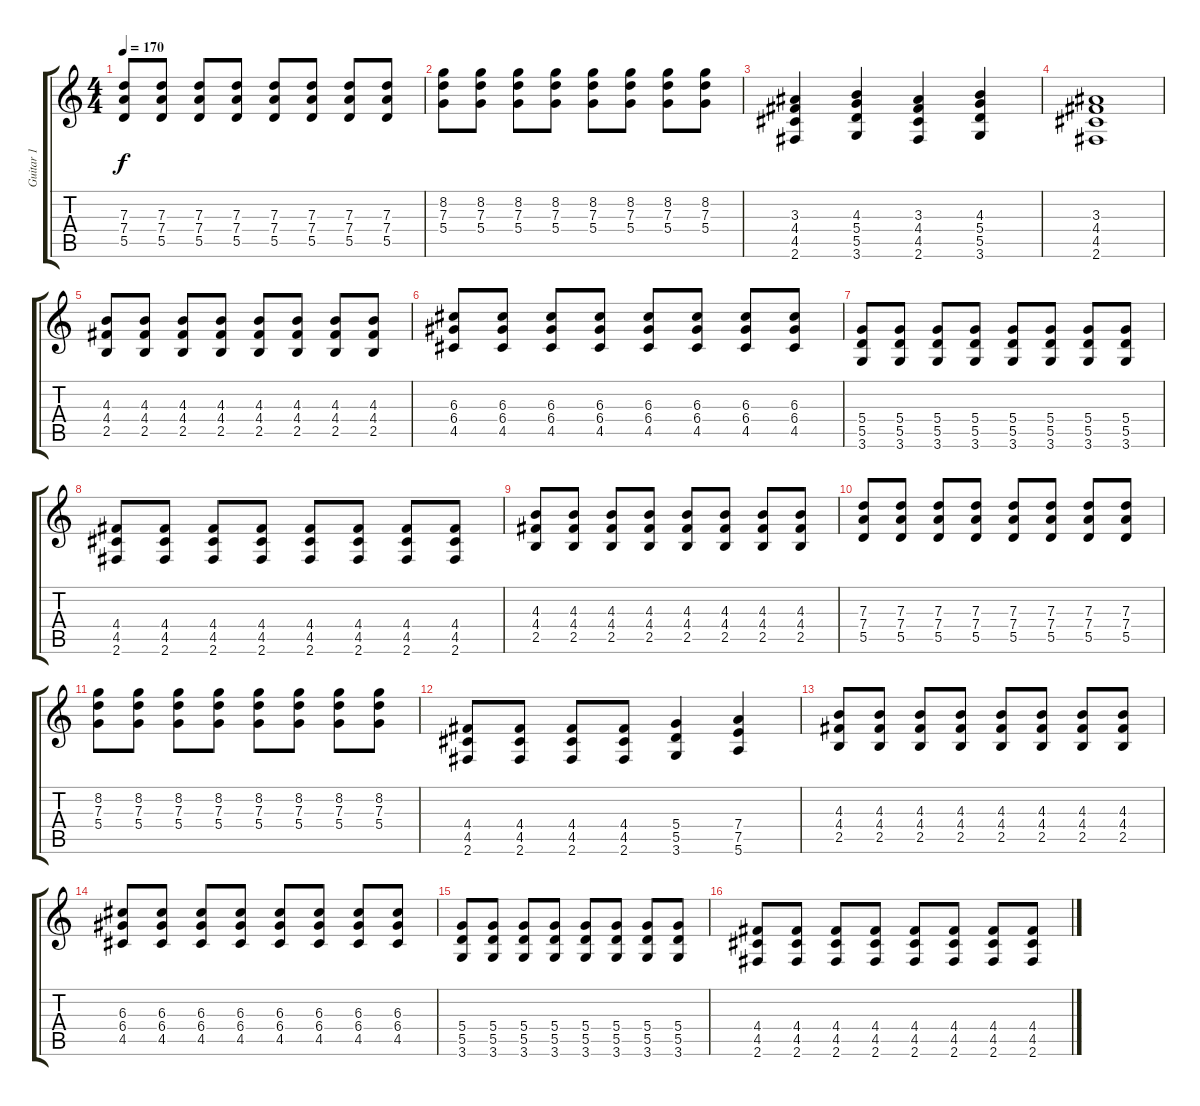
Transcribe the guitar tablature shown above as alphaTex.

\track ("Guitar 1" "Guitar 1") {instrument distortionguitar}
\staff {score tabs}
\tuning (E4 B3 G3 D3 A2 E2) {hide}
\ts (4 4)
\tempo 170
\clef g2
\ks c
(7.3 7.4 5.5).8{dy f} (7.3 7.4 5.5).8 (7.3 7.4 5.5).8 (7.3 7.4 5.5).8 (7.3 7.4 5.5).8 (7.3 7.4 5.5).8 (7.3 7.4 5.5).8 (7.3 7.4 5.5).8 |
(8.2 7.3 5.4).8 (8.2 7.3 5.4).8 (8.2 7.3 5.4).8 (8.2 7.3 5.4).8 (8.2 7.3 5.4).8 (8.2 7.3 5.4).8 (8.2 7.3 5.4).8 (8.2 7.3 5.4).8 |
(3.3 4.4 4.5 2.6).4 (4.3 5.4 5.5 3.6).4 (3.3 4.4 4.5 2.6).4 (4.3 5.4 5.5 3.6).4 |
(3.3 4.4 4.5 2.6).1{volume 9} |
(4.3 4.4 2.5).8{volume 13} (4.3 4.4 2.5).8 (4.3 4.4 2.5).8 (4.3 4.4 2.5).8 (4.3 4.4 2.5).8 (4.3 4.4 2.5).8 (4.3 4.4 2.5).8 (4.3 4.4 2.5).8 |
(6.3 6.4 4.5).8 (6.3 6.4 4.5).8 (6.3 6.4 4.5).8 (6.3 6.4 4.5).8 (6.3 6.4 4.5).8 (6.3 6.4 4.5).8 (6.3 6.4 4.5).8 (6.3 6.4 4.5).8 |
(5.4 5.5 3.6).8 (5.4 5.5 3.6).8 (5.4 5.5 3.6).8 (5.4 5.5 3.6).8 (5.4 5.5 3.6).8 (5.4 5.5 3.6).8 (5.4 5.5 3.6).8 (5.4 5.5 3.6).8 |
(4.4 4.5 2.6).8 (4.4 4.5 2.6).8 (4.4 4.5 2.6).8 (4.4 4.5 2.6).8 (4.4 4.5 2.6).8 (4.4 4.5 2.6).8 (4.4 4.5 2.6).8 (4.4 4.5 2.6).8 |
(4.3 4.4 2.5).8 (4.3 4.4 2.5).8 (4.3 4.4 2.5).8 (4.3 4.4 2.5).8 (4.3 4.4 2.5).8 (4.3 4.4 2.5).8 (4.3 4.4 2.5).8 (4.3 4.4 2.5).8 |
(7.3 7.4 5.5).8 (7.3 7.4 5.5).8 (7.3 7.4 5.5).8 (7.3 7.4 5.5).8 (7.3 7.4 5.5).8 (7.3 7.4 5.5).8 (7.3 7.4 5.5).8 (7.3 7.4 5.5).8 |
(8.2 7.3 5.4).8 (8.2 7.3 5.4).8 (8.2 7.3 5.4).8 (8.2 7.3 5.4).8 (8.2 7.3 5.4).8 (8.2 7.3 5.4).8 (8.2 7.3 5.4).8 (8.2 7.3 5.4).8 |
(4.4 4.5 2.6).8 (4.4 4.5 2.6).8 (4.4 4.5 2.6).8 (4.4 4.5 2.6).8 (5.4 5.5 3.6).4 (7.4 7.5 5.6).4 |
(4.3 4.4 2.5).8 (4.3 4.4 2.5).8 (4.3 4.4 2.5).8 (4.3 4.4 2.5).8 (4.3 4.4 2.5).8 (4.3 4.4 2.5).8 (4.3 4.4 2.5).8 (4.3 4.4 2.5).8 |
(6.3 6.4 4.5).8 (6.3 6.4 4.5).8 (6.3 6.4 4.5).8 (6.3 6.4 4.5).8 (6.3 6.4 4.5).8 (6.3 6.4 4.5).8 (6.3 6.4 4.5).8 (6.3 6.4 4.5).8 |
(5.4 5.5 3.6).8 (5.4 5.5 3.6).8 (5.4 5.5 3.6).8 (5.4 5.5 3.6).8 (5.4 5.5 3.6).8 (5.4 5.5 3.6).8 (5.4 5.5 3.6).8 (5.4 5.5 3.6).8 |
(4.4 4.5 2.6).8 (4.4 4.5 2.6).8 (4.4 4.5 2.6).8 (4.4 4.5 2.6).8 (4.4 4.5 2.6).8 (4.4 4.5 2.6).8 (4.4 4.5 2.6).8 (4.4 4.5 2.6).8
